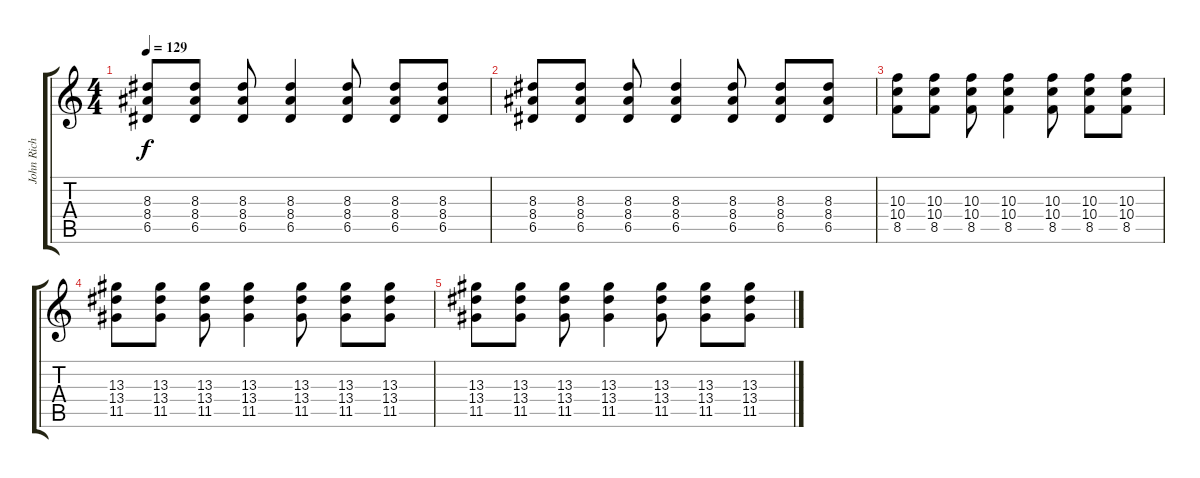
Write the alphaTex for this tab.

\track ("John Rich" "John Rich") {instrument acousticguitarsteel}
\staff {score tabs}
\tuning (E4 B3 G3 D3 A2 E2) {hide}
\ts (4 4)
\tempo 129
\clef g2
\ks c
(8.3 8.4 6.5).8{dy f} (8.3 8.4 6.5).8 (8.3 8.4 6.5).8 (8.3 8.4 6.5).4 (8.3 8.4 6.5).8 (8.3 8.4 6.5).8 (8.3 8.4 6.5).8 |
(8.3 8.4 6.5).8 (8.3 8.4 6.5).8 (8.3 8.4 6.5).8 (8.3 8.4 6.5).4 (8.3 8.4 6.5).8 (8.3 8.4 6.5).8 (8.3 8.4 6.5).8 |
(10.3 10.4 8.5).8 (10.3 10.4 8.5).8 (10.3 10.4 8.5).8 (10.3 10.4 8.5).4 (10.3 10.4 8.5).8 (10.3 10.4 8.5).8 (10.3 10.4 8.5).8 |
(13.3 13.4 11.5).8 (13.3 13.4 11.5).8 (13.3 13.4 11.5).8 (13.3 13.4 11.5).4 (13.3 13.4 11.5).8 (13.3 13.4 11.5).8 (13.3 13.4 11.5).8 |
(13.3 13.4 11.5).8 (13.3 13.4 11.5).8 (13.3 13.4 11.5).8 (13.3 13.4 11.5).4 (13.3 13.4 11.5).8 (13.3 13.4 11.5).8 (13.3 13.4 11.5).8
